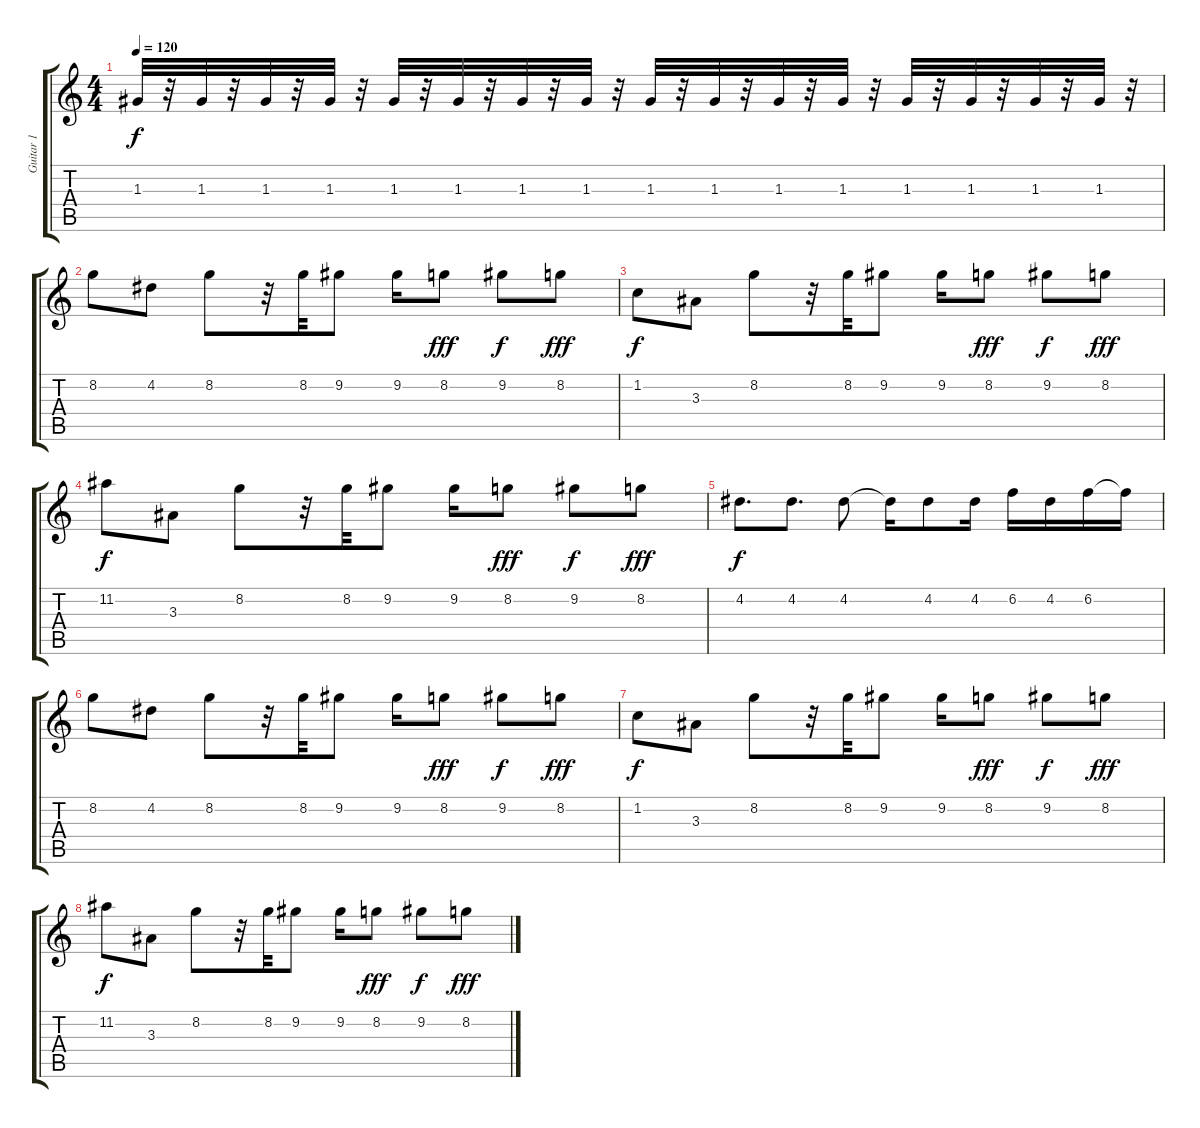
\track ("Guitar 1" "Guitar 1") {instrument electricguitarjazz}
\staff {score tabs}
\tuning (E4 B3 G3 D3 A2 E2) {hide}
\ts (4 4)
\tempo 120
\clef g2
\ks c
1.3.32{dy f} r.32 1.3.32 r.32 1.3.32 r.32 1.3.32 r.32 1.3.32 r.32 1.3.32 r.32 1.3.32 r.32 1.3.32 r.32 1.3.32 r.32 1.3.32 r.32 1.3.32 r.32 1.3.32 r.32 1.3.32 r.32 1.3.32 r.32 1.3.32 r.32 1.3.32 r.32 |
8.2.8{instrument trumpet} 4.2.8 8.2.8 r.32 8.2.32 9.2.8 9.2.16 8.2.8{dy fff} 9.2.8{dy f} 8.2.8{dy fff} |
1.2.8{dy f} 3.3.8 8.2.8 r.32 8.2.32 9.2.8 9.2.16 8.2.8{dy fff} 9.2.8{dy f} 8.2.8{dy fff} |
11.2.8{dy f} 3.3.8 8.2.8 r.32 8.2.32 9.2.8 9.2.16 8.2.8{dy fff} 9.2.8{dy f} 8.2.8{dy fff} |
4.2.8{d dy f} 4.2.8{d} 4.2.8 4.2{t}.16 4.2.8 4.2.16 6.2.16 4.2.16 6.2.16 6.2{t}.16 |
8.2.8{instrument trumpet} 4.2.8 8.2.8 r.32 8.2.32 9.2.8 9.2.16 8.2.8{dy fff} 9.2.8{dy f} 8.2.8{dy fff} |
1.2.8{dy f} 3.3.8 8.2.8 r.32 8.2.32 9.2.8 9.2.16 8.2.8{dy fff} 9.2.8{dy f} 8.2.8{dy fff} |
11.2.8{dy f} 3.3.8 8.2.8 r.32 8.2.32 9.2.8 9.2.16 8.2.8{dy fff} 9.2.8{dy f} 8.2.8{dy fff}
